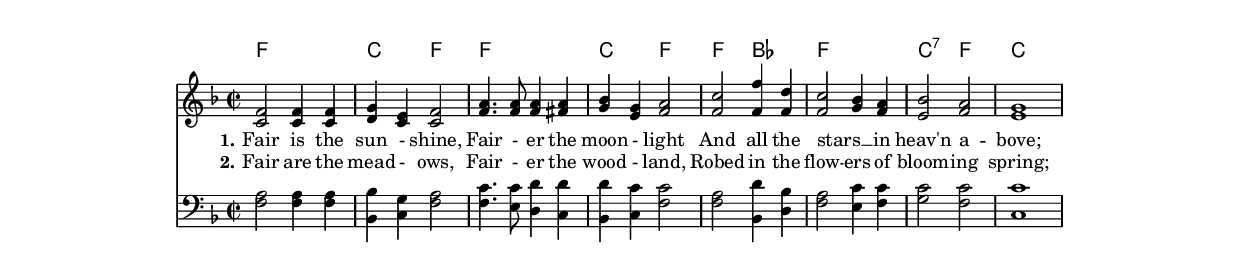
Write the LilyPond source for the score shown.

% Do not edit this file; it is automatically
% generated from Documentation/snippets/new
% This file is in the public domain.
%% Note: this file works from version 2.12.0
\version "2.13.10"
#(set-global-staff-size 15)
\paper {
  ragged-right = ##f
  line-width = 15\cm
  indent = 0\cm
}

\header {
  lsrtags = "headwords"
  texidoc = ""
  doctitle = "headword"
} % begin verbatim



\layout {
  \context {
    \Score
    \override PaperColumn #'keep-inside-line = ##t
    \override NonMusicalPaperColumn #'keep-inside-line = ##t
  }
}

theChords = \chordmode {
  \time 2/2
  f1 | c2 f2 | f1 | c2 f2| %\break
  f2 bes2 | f1 | c2:7 f | c1 | \break
}

verseOne = \lyricmode {
  \set stanza = #"1."
  Fair is the sun - shine,
  Fair - er the moon - light
  And all the stars __ _  in heav'n a -- bove;
}

verseTwo = \lyricmode {
  \set stanza = #"2."
  Fair are the mead - ows,
  Fair - er the wood - land,
  Robed in the flow -- ers of bloom -- ing spring;
}

Soprano = {
  \time 2/2
  \key f \major
  \stemUp
  f'2 f'4 f' | g'4 e' f'2 | a'4. a'8 a'4 a' | bes'4 g' a'2 |
  c''2 f''4 d'' |  c''2  bes'4  a' | bes'2 a' | g'1 |
}

Alto = {
  \key f \major
  c'2 c'4 c' | d'4 c' c'2 | f'4. f'8 f'4 fis' | g'4 e' f'2 |
  f'2 f'4 f' |  f'2  g'4  f' | e'2 f' | e'1 |
}

Tenor = {
  \key f \major
  \stemDown
  a2 a4 a | bes4 g a2  | c'4. c'8 d'4 d' | d'4 c' c'2 |
  a2 d'4 bes | a2 c'4 c' | c'2 c'  | c'1 |
}

Bass = {
  \key f \major
  f2 f4 f | bes,4 c  f2 | f4. e8 d4 c | bes,4 c f2 |
  f2 bes,4 d | f2 e4 f | g2 f | c1 |
}


\score {
  <<
    \new ChordNames { \theChords }
    \context Staff = upper {
      \context Voice = sop {
        <<
          \Soprano
          \Alto
        >>
      }
    }
    \context Lyrics = "LyrOne" \lyricsto "sop" { \verseOne }
    \context Lyrics = "LyrTwo" \lyricsto "sop" { \verseTwo }
    \context Staff = lower {
      \new Voice {
        \clef bass
        #(set-accidental-style 'modern-cautionary)
        <<
          \Tenor
          \Bass
        >>
      }
    }
  >>

  \layout {
    indent = 0
    \context {
      \Score
      \remove "Bar_number_engraver"
    }
    \context {
      \Voice
      \override StanzaNumber #'padding = #1.8
    }
  }
}
\paper {  }
